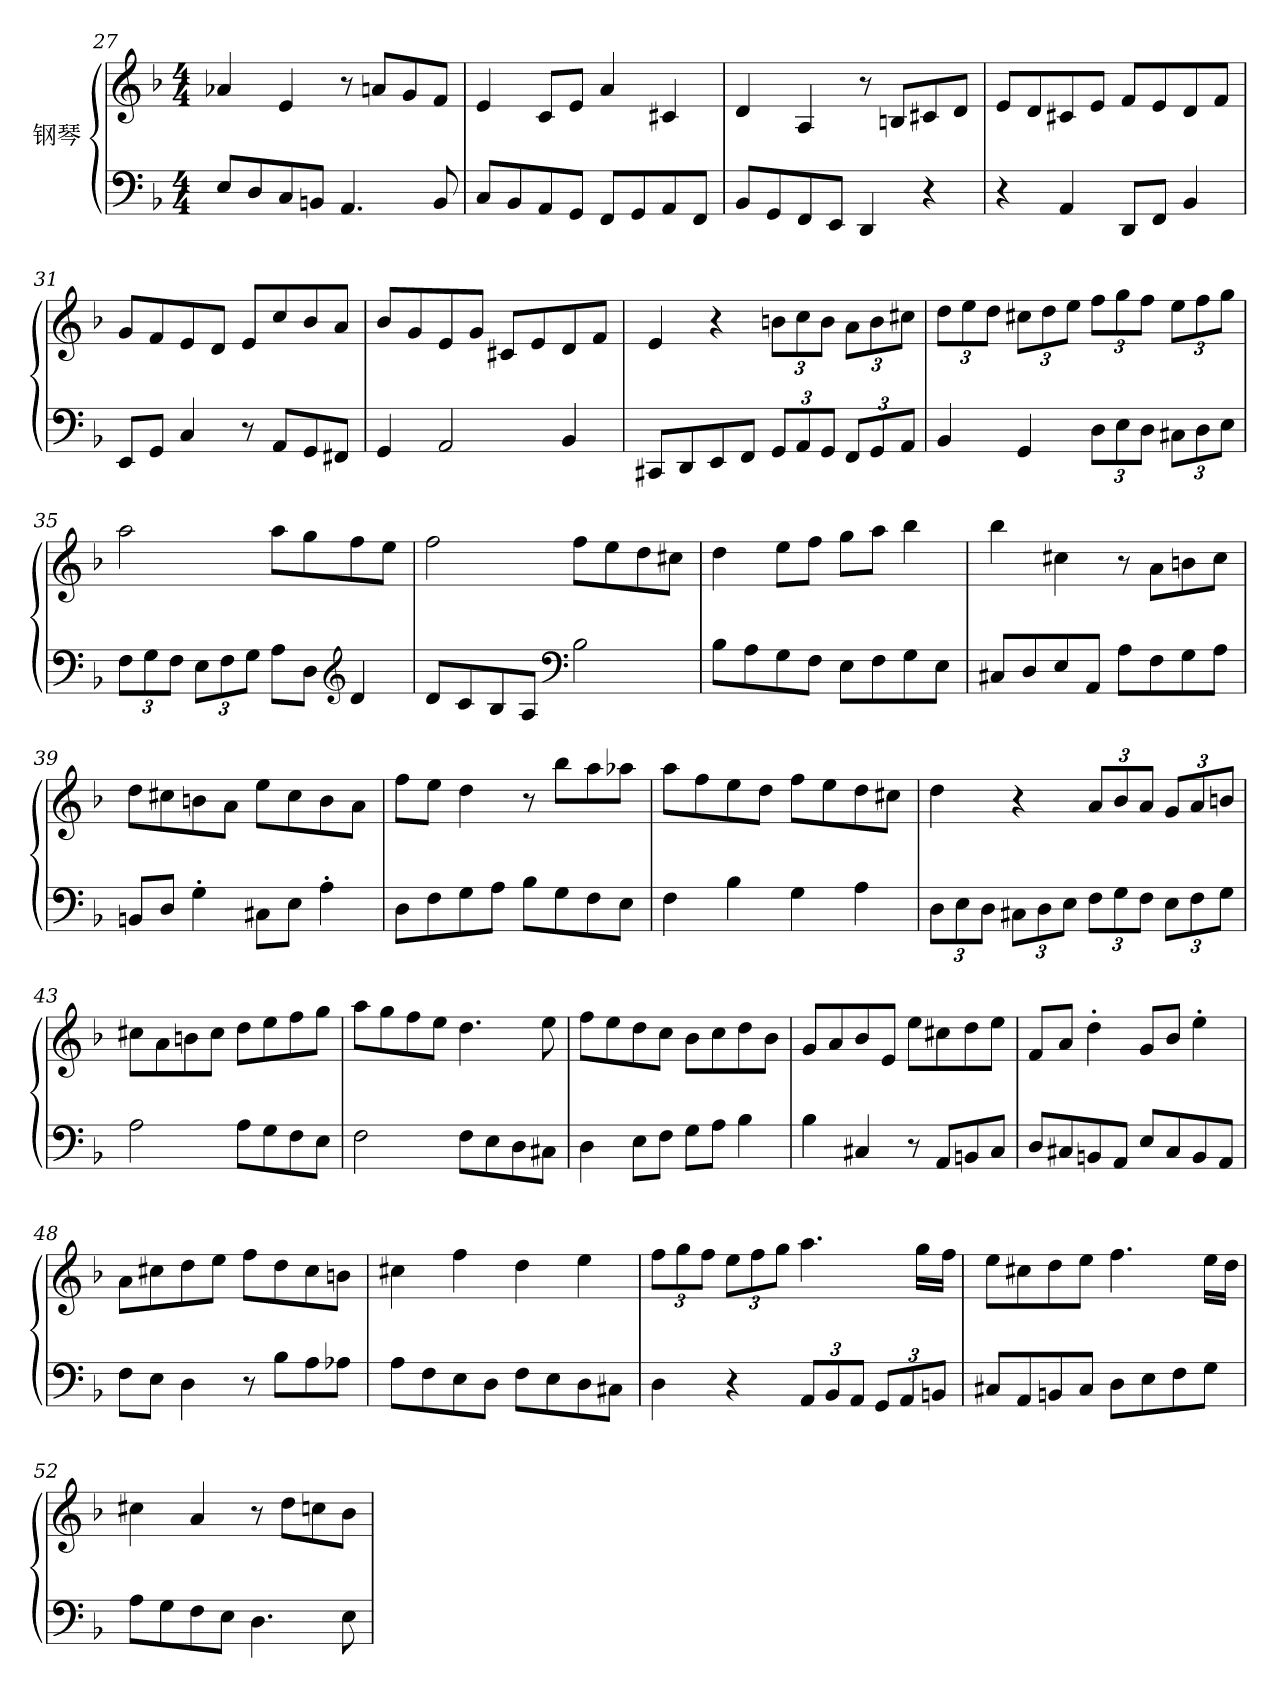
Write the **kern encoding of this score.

**kern	**kern
*part1	*part1
*staff2	*staff1
*I"钢琴	*
*clefF4	*clefG2
*k[b-]	*k[b-]
*M4/4	*M4/4
=27	=27
8E/L	4a-X/
8D/	.
8C/	4e/
8BBn/J	.
4.AA/	8r
.	8an/L
.	8g/
8BB/	8f/J
=28	=28
8C/L	4e/
8BB-/	.
8AA/	8c/L
8GG/J	8e/J
8FF/L	4a/
8GG/	.
8AA/	4c#X/
8FF/J	.
=29	=29
8BB-/L	4d/
8GG/	.
8FF/	4A/
8EE/J	.
4DD/	8r
.	8Bn/L
4r	8c#X/
.	8d/J
!!LO:LB:g=z
=30	=30
4r	8e/L
.	8d/
4AA/	8c#X/
.	8e/J
8DD/L	8f/L
8FF/J	8e/
4BB-/	8d/
.	8f/J
=31	=31
8EE/L	8g/L
8GG/J	8f/
4C/	8e/
.	8d/J
8r	8e/L
8AA/L	8cc/
8GG/	8b-/
8FF#X/J	8a/J
=32	=32
4GG/	8b-/L
.	8g/
2AA/	8e/
.	8g/J
.	8c#X/L
.	8e/
4BB-/	8d/
.	8f/J
=33	=33
8CC#X/L	4e/
8DD/	.
8EE/	4r
8FF/J	.
*Xbrackettup	*Xbrackettup
12GG/L	12bn\L
12AA/	12cc\
12GG/J	12b\J
12FF/L	12a\L
12GG/	12b\
12AA/J	12cc#X\J
!!LO:LB:g=z
=34	=34
4BB-/	12dd\L
.	12ee\
.	12dd\J
4GG/	12cc#X\L
.	12dd\
.	12ee\J
12D\L	12ff\L
12E\	12gg\
12D\J	12ff\J
12C#X\L	12ee\L
12D\	12ff\
12E\J	12gg\J
=35	=35
12F\L	2aa\
12G\	.
12F\J	.
12E\L	.
12F\	.
12G\J	.
8A\L	8aa\L
8D\J	8gg\
*clefG2	*
4d/	8ff\
.	8ee\J
=36	=36
8d/L	2ff\
8c/	.
8B-/	.
8A/J	.
*clefF4	*
2B-\	8ff\L
.	8ee\
.	8dd\
.	8cc#X\J
!!LO:LB:g=z
=37	=37
8B-\L	4dd\
8A\	.
8G\	8ee\L
8F\J	8ff\J
8E\L	8gg\L
8F\	8aa\J
8G\	4bb-\
8E\J	.
=38	=38
8C#X/L	4bb-\
8D/	.
8E/	4cc#X\
8AA/J	.
8A\L	8r
8F\	8a\L
8G\	8bn\
8A\J	8cc#\J
=39	=39
8BBn/L	8dd\L
8D/J	8cc#X\
4G'\	8bn\
.	8a\J
8C#X\L	8ee\L
8E\J	8cc#\
4A'\	8b\
.	8a\J
=40	=40
8D\L	8ff\L
8F\	8ee\J
8G\	4dd\
8A\J	.
8B-\L	8r
8G\	8bb-\L
8F\	8aa\
8E\J	8aa-X\J
!!LO:LB:g=z
=41	=41
4F\	8aa\L
.	8ff\
4B-\	8ee\
.	8dd\J
4G\	8ff\L
.	8ee\
4A\	8dd\
.	8cc#X\J
=42	=42
12D\L	4dd\
12E\	.
12D\J	.
12C#X\L	4r
12D\	.
12E\J	.
12F\L	12a/L
12G\	12b-/
12F\J	12a/J
12E\L	12g/L
12F\	12a/
12G\J	12bn/J
=43	=43
2A\	8cc#X\L
.	8a\
.	8bn\
.	8cc#\J
8A\L	8dd\L
8G\	8ee\
8F\	8ff\
8E\J	8gg\J
=44	=44
2F\	8aa\L
.	8gg\
.	8ff\
.	8ee\J
8F\L	4.dd\
8E\	.
8D\	.
8C#X\J	8ee\
!!LO:LB:g=z
=45	=45
4D\	8ff\L
.	8ee\
8E\L	8dd\
8F\J	8cc\J
8G\L	8b-\L
8A\J	8cc\
4B-\	8dd\
.	8b-\J
=46	=46
4B-\	8g/L
.	8a/
4C#X/	8b-/
.	8e/J
8r	8ee\L
8AA/L	8cc#X\
8BBn/	8dd\
8C#/J	8ee\J
=47	=47
8D/L	8f/L
8C#X/	8a/J
8BBn/	4dd'\
8AA/J	.
8E/L	8g/L
8C#/	8b-/J
8BB/	4ee'\
8AA/J	.
=48	=48
8F\L	8a\L
8E\J	8cc#X\
4D\	8dd\
.	8ee\J
8r	8ff\L
8B-\L	8dd\
8A\	8cc#\
8A-X\J	8bn\J
!!LO:PB:g=z
=49	=49
8A\L	4cc#X\
8F\	.
8E\	4ff\
8D\J	.
8F\L	4dd\
8E\	.
8D\	4ee\
8C#X\J	.
=50	=50
4D\	12ff\L
.	12gg\
.	12ff\J
4r	12ee\L
.	12ff\
.	12gg\J
12AA/L	4.aa\
12BB-/	.
12AA/J	.
12GG/L	.
12AA/	.
.	16gg\LL
12BBn/J	.
.	16ff\JJ
=51	=51
8C#X/L	8ee\L
8AA/	8cc#X\
8BBn/	8dd\
8C#/J	8ee\J
8D\L	4.ff\
8E\	.
8F\	.
8G\J	16ee\LL
.	16dd\JJ
=52	=52
8A\L	4cc#X\
8G\	.
8F\	4a/
8E\J	.
4.D\	8r
.	8dd\L
.	8ccn\
8E\	8b-\J
=	=
*-	*-
